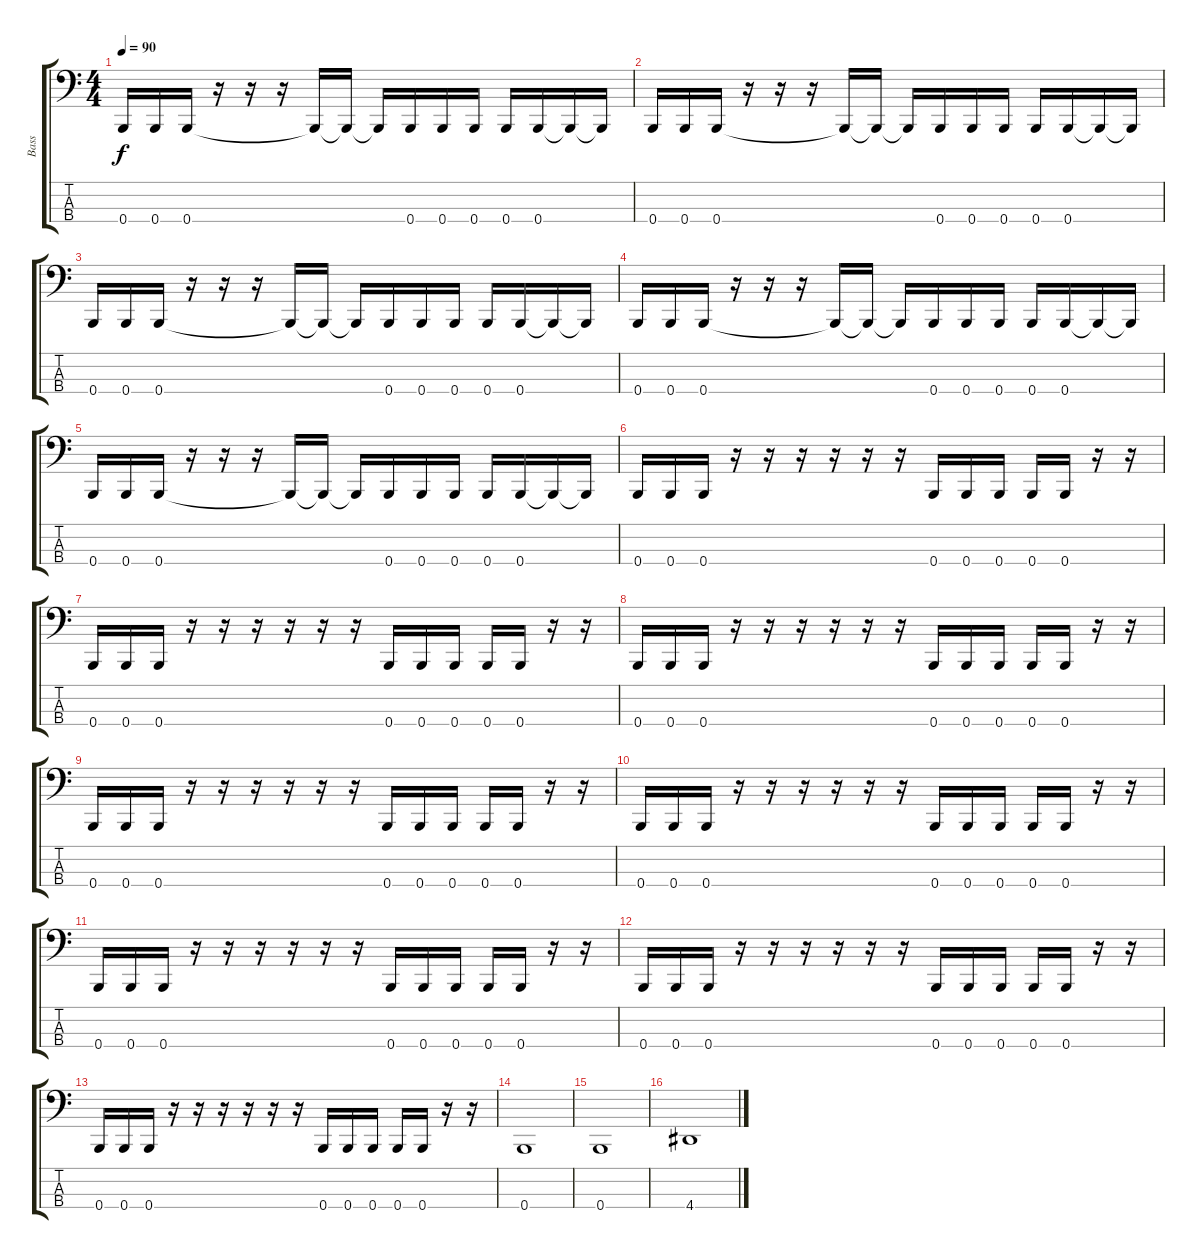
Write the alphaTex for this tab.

\track ("Bass" "Bass") {instrument electricbasspick}
\staff {score tabs}
\tuning (E2 B1 Gb1 B0) {hide}
\ts (4 4)
\tempo 90
\clef f4
\ks c
0.4.16{dy f} 0.4.16 0.4.16 r.16 r.16 r.16 0.4{t}.16 0.4{t}.16 0.4{t}.16 0.4.16 0.4.16 0.4.16 0.4.16 0.4.16 0.4{t}.16 0.4{t}.16 |
0.4.16 0.4.16 0.4.16 r.16 r.16 r.16 0.4{t}.16 0.4{t}.16 0.4{t}.16 0.4.16 0.4.16 0.4.16 0.4.16 0.4.16 0.4{t}.16 0.4{t}.16 |
0.4.16 0.4.16 0.4.16 r.16 r.16 r.16 0.4{t}.16 0.4{t}.16 0.4{t}.16 0.4.16 0.4.16 0.4.16 0.4.16 0.4.16 0.4{t}.16 0.4{t}.16 |
0.4.16 0.4.16 0.4.16 r.16 r.16 r.16 0.4{t}.16 0.4{t}.16 0.4{t}.16 0.4.16 0.4.16 0.4.16 0.4.16 0.4.16 0.4{t}.16 0.4{t}.16 |
0.4.16 0.4.16 0.4.16 r.16 r.16 r.16 0.4{t}.16 0.4{t}.16 0.4{t}.16 0.4.16 0.4.16 0.4.16 0.4.16 0.4.16 0.4{t}.16 0.4{t}.16 |
0.4.16 0.4.16 0.4.16 r.16 r.16 r.16 r.16 r.16 r.16 0.4.16 0.4.16 0.4.16 0.4.16 0.4.16 r.16 r.16 |
0.4.16 0.4.16 0.4.16 r.16 r.16 r.16 r.16 r.16 r.16 0.4.16 0.4.16 0.4.16 0.4.16 0.4.16 r.16 r.16 |
0.4.16 0.4.16 0.4.16 r.16 r.16 r.16 r.16 r.16 r.16 0.4.16 0.4.16 0.4.16 0.4.16 0.4.16 r.16 r.16 |
0.4.16 0.4.16 0.4.16 r.16 r.16 r.16 r.16 r.16 r.16 0.4.16 0.4.16 0.4.16 0.4.16 0.4.16 r.16 r.16 |
0.4.16 0.4.16 0.4.16 r.16 r.16 r.16 r.16 r.16 r.16 0.4.16 0.4.16 0.4.16 0.4.16 0.4.16 r.16 r.16 |
0.4.16 0.4.16 0.4.16 r.16 r.16 r.16 r.16 r.16 r.16 0.4.16 0.4.16 0.4.16 0.4.16 0.4.16 r.16 r.16 |
0.4.16 0.4.16 0.4.16 r.16 r.16 r.16 r.16 r.16 r.16 0.4.16 0.4.16 0.4.16 0.4.16 0.4.16 r.16 r.16 |
0.4.16 0.4.16 0.4.16 r.16 r.16 r.16 r.16 r.16 r.16 0.4.16 0.4.16 0.4.16 0.4.16 0.4.16 r.16 r.16 |
0.4.1 |
0.4.1 |
4.4.1
